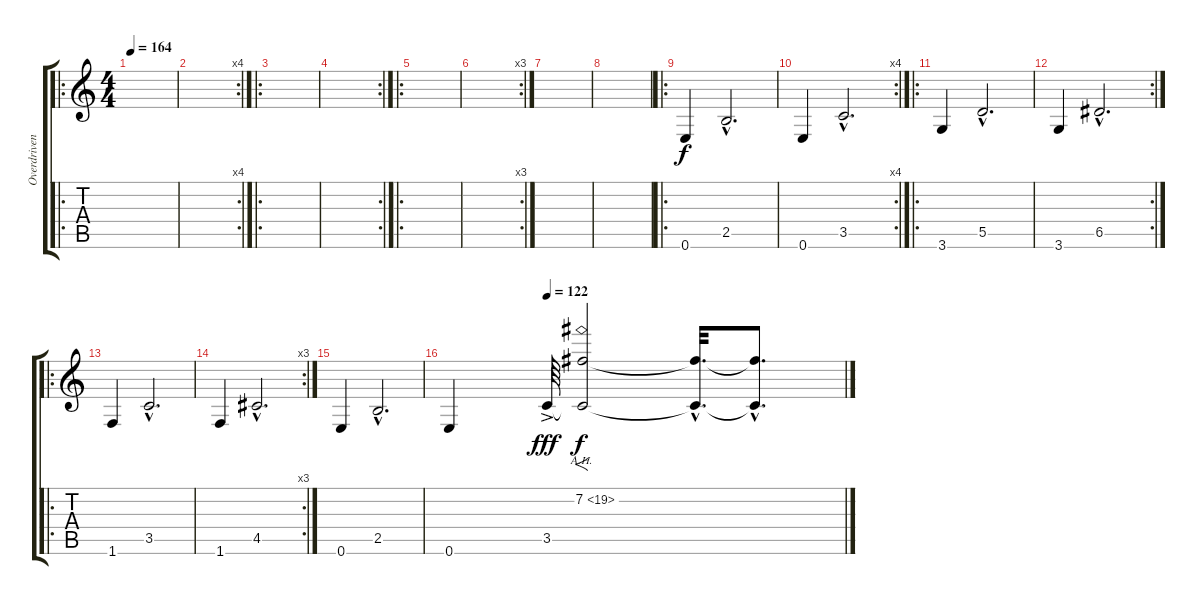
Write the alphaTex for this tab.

\track ("Overdriven lead" "Overdriven") {instrument overdrivenguitar}
\staff {score tabs}
\tuning (E4 B3 G3 D3 A2 E2) {hide}
\ro
\ts (4 4)
\tempo 164
\clef g2
\ks c
|
\rc 4
|
\ro
|
\rc 2
|
\ro
|
\rc 3
|
|
|
\ro
0.6.4 2.5{hac}.2{d} |
\rc 4
0.6.4 3.5{hac}.2{d} |
\ro
3.6.4 5.5{hac}.2{d} |
\rc 2
3.6.4 6.5{hac}.2{d} |
\ro
1.6.4 3.5{hac}.2{d} |
\rc 3
1.6.4 4.5{hac}.2{d} |
0.6.4 2.5{hac}.2{d} |
\tempo (122 0.25)
0.6.4 3.5{ac}.64{dy fff} (7.2{ah 12} 3.5{t}).2{f dy f} (7.2{hac t} 3.5{hac t}).32{d} (7.2{hac t} 3.5{hac t}).8{d}
